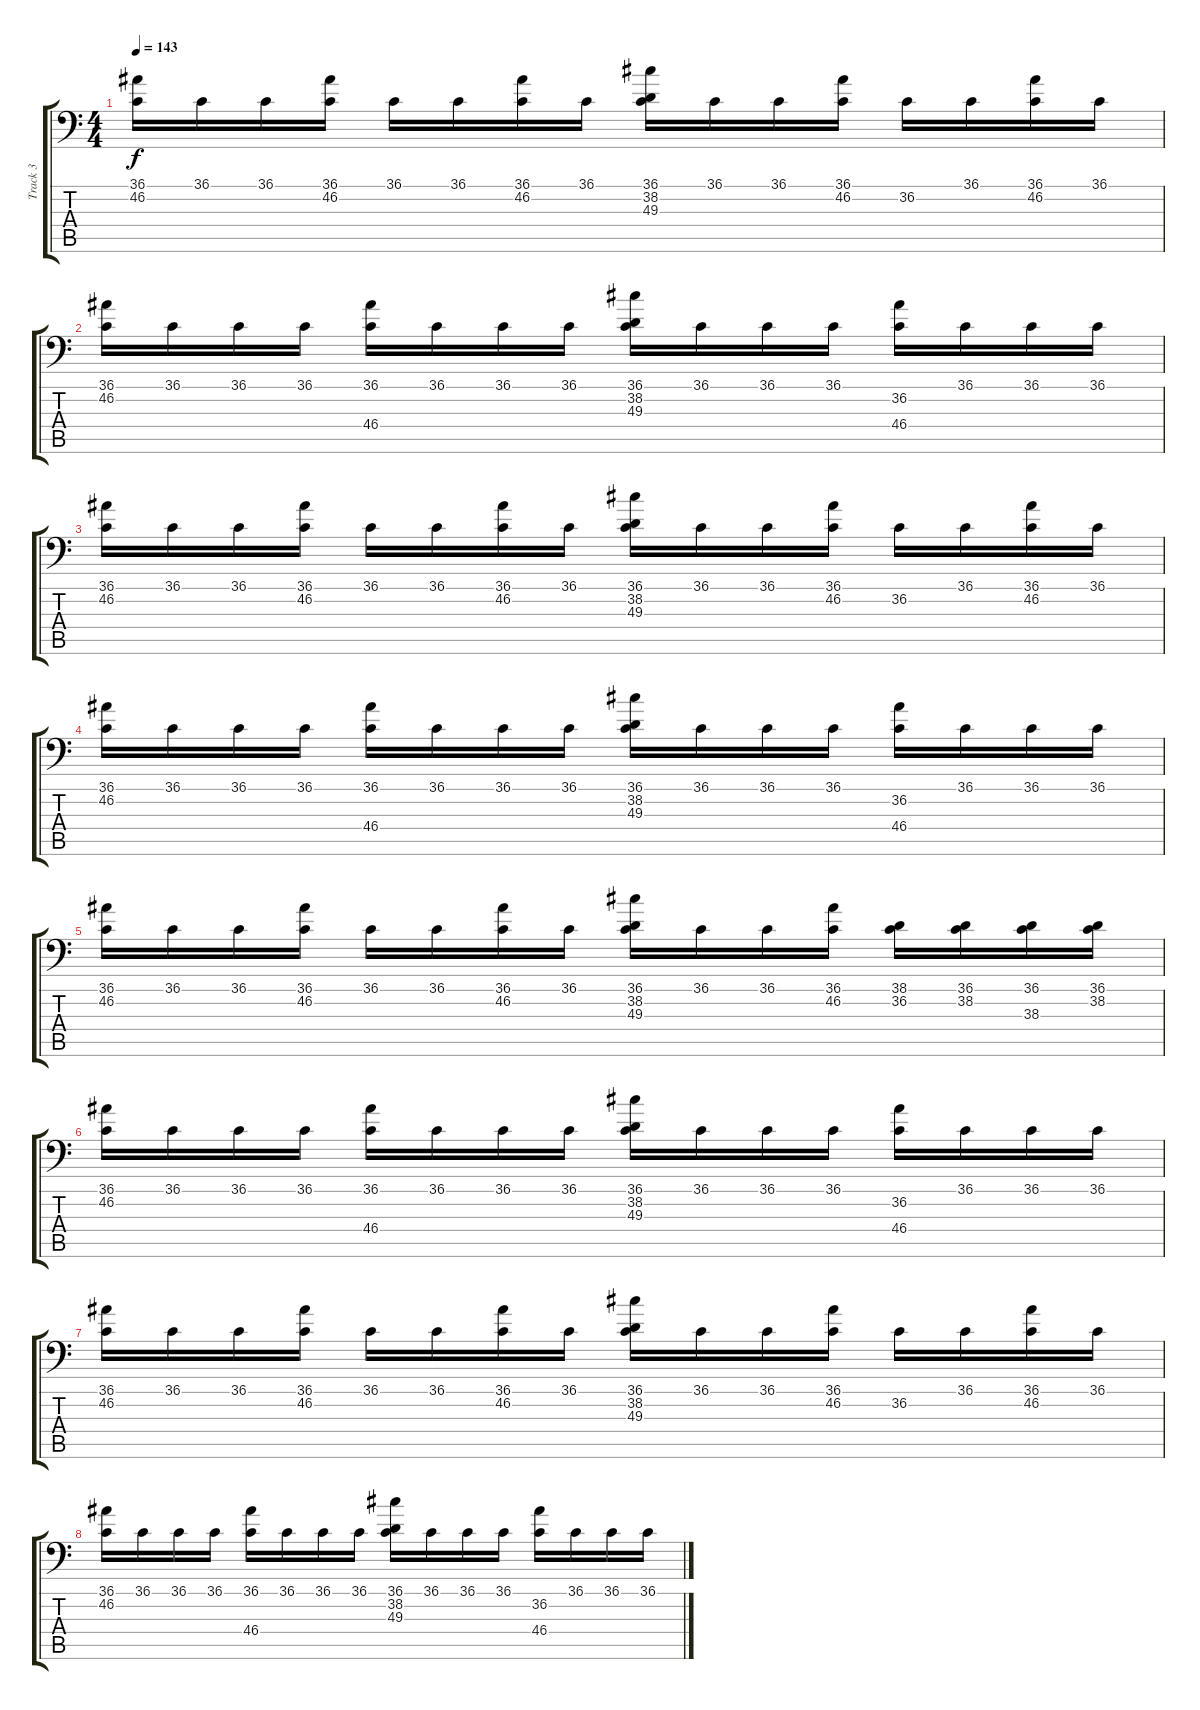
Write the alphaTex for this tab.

\track ("Track 3" "Track 3") {instrument acousticgrandpiano}
\staff {score tabs}
\tuning (C-1 C-1 C-1 C-1 C-1 C-1) {hide}
\ts (4 4)
\tempo 143
\clef f4
\ks c
(36.1 46.2).16{dy f} 36.1.16 36.1.16 (36.1 46.2).16 36.1.16 36.1.16 (36.1 46.2).16 36.1.16 (36.1 38.2 49.3).16 36.1.16 36.1.16 (36.1 46.2).16 36.2.16 36.1.16 (36.1 46.2).16 36.1.16 |
(36.1 46.2).16 36.1.16 36.1.16 36.1.16 (36.1 46.4).16 36.1.16 36.1.16 36.1.16 (36.1 38.2 49.3).16 36.1.16 36.1.16 36.1.16 (36.2 46.4).16 36.1.16 36.1.16 36.1.16 |
(36.1 46.2).16 36.1.16 36.1.16 (36.1 46.2).16 36.1.16 36.1.16 (36.1 46.2).16 36.1.16 (36.1 38.2 49.3).16 36.1.16 36.1.16 (36.1 46.2).16 36.2.16 36.1.16 (36.1 46.2).16 36.1.16 |
(36.1 46.2).16 36.1.16 36.1.16 36.1.16 (36.1 46.4).16 36.1.16 36.1.16 36.1.16 (36.1 38.2 49.3).16 36.1.16 36.1.16 36.1.16 (36.2 46.4).16 36.1.16 36.1.16 36.1.16 |
(36.1 46.2).16 36.1.16 36.1.16 (36.1 46.2).16 36.1.16 36.1.16 (36.1 46.2).16 36.1.16 (36.1 38.2 49.3).16 36.1.16 36.1.16 (36.1 46.2).16 (38.1 36.2).16 (36.1 38.2).16 (36.1 38.3).16 (36.1 38.2).16 |
(36.1 46.2).16 36.1.16 36.1.16 36.1.16 (36.1 46.4).16 36.1.16 36.1.16 36.1.16 (36.1 38.2 49.3).16 36.1.16 36.1.16 36.1.16 (36.2 46.4).16 36.1.16 36.1.16 36.1.16 |
(36.1 46.2).16 36.1.16 36.1.16 (36.1 46.2).16 36.1.16 36.1.16 (36.1 46.2).16 36.1.16 (36.1 38.2 49.3).16 36.1.16 36.1.16 (36.1 46.2).16 36.2.16 36.1.16 (36.1 46.2).16 36.1.16 |
(36.1 46.2).16 36.1.16 36.1.16 36.1.16 (36.1 46.4).16 36.1.16 36.1.16 36.1.16 (36.1 38.2 49.3).16 36.1.16 36.1.16 36.1.16 (36.2 46.4).16 36.1.16 36.1.16 36.1.16
